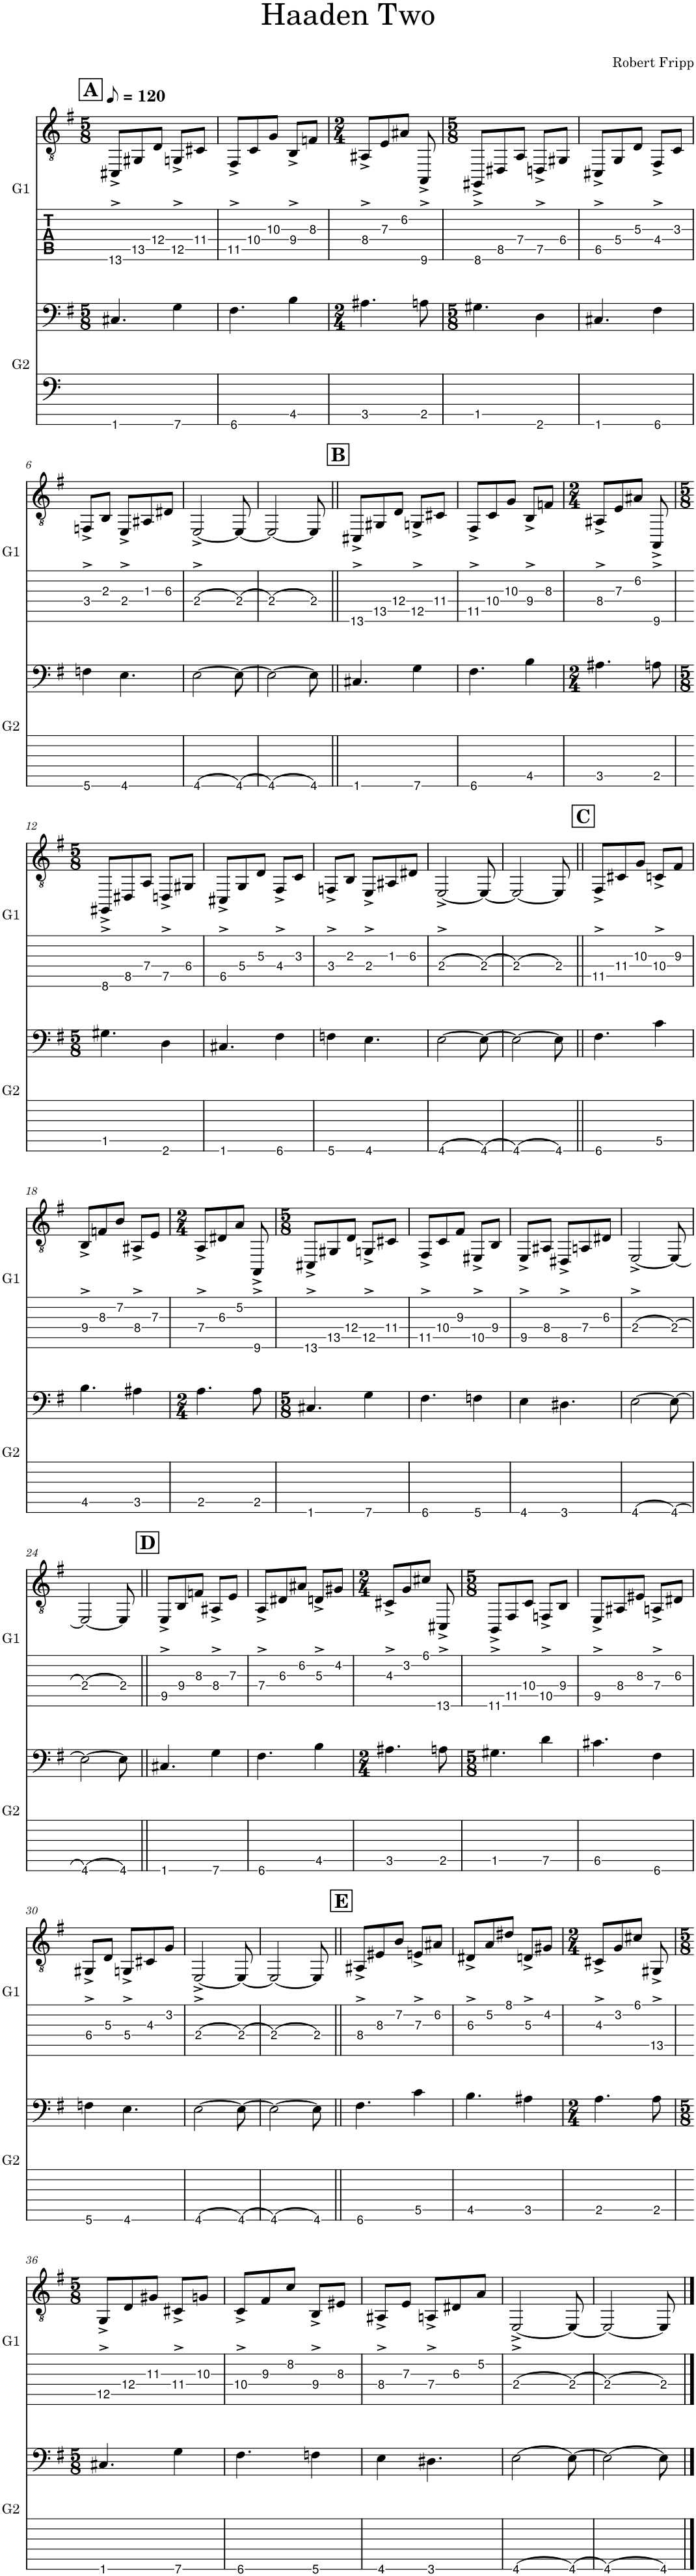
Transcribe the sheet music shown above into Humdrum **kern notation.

**kern	**kern	**kern	**kern
*part2	*part2	*part1	*part1
*staff4	*staff3	*staff2	*staff1
*I"G2	*	*I"G1	*
*I'G2	*	*I'G1	*
*stria6	*	*stria6	*
*clefF4	*clefF4	*	*clefGv2
*Trd7c12	*Trd7c12	*Trd-7c-12	*Trd-7c-12
*k[f#]	*k[f#]	*k[f#]	*k[f#]
*M5/8	*M5/8	*M5/8	*M5/8
*MM60	*MM60	*MM60	*MM60
!!LO:REH:place=s1:a:B:cj:fs=14:t=A
=1	=1	=1	=1
4.C#X	4.C#X/	8CC#^L	8CC#X^/L
.	.	8GG#J	8GG#X/
.	.	8DL	8D/J
4G	4G\	8GG^	8GGn^/L
.	.	8C#J	8C#X/J
=2	=2	=2	=2
4.F#	4.F#\	8FF#^L	8FF#^/L
.	.	8CJ	8C/
.	.	8GL	8G/J
4B	4B\	8BB^	8BB^/L
.	.	8FJ	8Fn/J
=3	=3	=3	=3
*M2/4	*M2/4	*M2/4	*M2/4
4.A#	4.A#X\	8AA#^L	8AA#X^/L
.	.	8EJ	8E/
.	.	8A#L	8A#X/J
8A	8An\	8AAA^J	8AAA^/
=4	=4	=4	=4
*M5/8	*M5/8	*M5/8	*M5/8
4.G#	4.G#X\	8GGG#^L	8GGG#X^/L
.	.	8DD#J	8DD#X/
.	.	8AAL	8AA/J
4D	4D\	8DD^	8DDn^/L
.	.	8GG#J	8GG#X/J
=5	=5	=5	=5
4.C#	4.C#X/	8CC#^L	8CC#X^/L
.	.	8GGJ	8GG/
.	.	8DL	8D/J
4F#	4F#\	8FF#^	8FF#^/L
.	.	8CJ	8C/J
!!LO:LB:g=z
=6	=6	=6	=6
4F	4Fn\	8FF^L	8FFn^/L
.	.	8BBJ	8BB/J
4.E	4.E\	8EE^L	8EE^/L
.	.	8AA#	8AA#X/
.	.	8D#J	8D#X/J
=7	=7	=7	=7
[2E	[2E\	[2EE^	[2EE^/
8E_	8E\_	8EE_	8EE/_
=8	=8	=8	=8
2E_	2E\_	2EE_	2EE/_
8E]	8E\]	8EE]	8EE/]
!!LO:REH:place=s1:a:B:cj:fs=14:t=B
=9||	=9||	=9||	=9||
4.C#X	4.C#X/	8CC#^L	8CC#X^/L
.	.	8GG#J	8GG#X/
.	.	8DL	8D/J
4G	4G\	8GG^	8GGn^/L
.	.	8C#J	8C#X/J
=10	=10	=10	=10
4.F#	4.F#\	8FF#^L	8FF#^/L
.	.	8CJ	8C/
.	.	8GL	8G/J
4B	4B\	8BB^	8BB^/L
.	.	8FJ	8Fn/J
=11	=11	=11	=11
*M2/4	*M2/4	*M2/4	*M2/4
4.A#X	4.A#X\	8AA#X^L	8AA#X^/L
.	.	8EJ	8E/
.	.	8A#XL	8A#X/J
8A	8An\	8AAA^J	8AAA^/
!!LO:LB:g=z
=12	=12	=12	=12
*M5/8	*M5/8	*M5/8	*M5/8
4.G#X	4.G#X\	8GGG#X^L	8GGG#X^/L
.	.	8DD#XJ	8DD#X/
.	.	8AAL	8AA/J
4D	4D\	8DD^	8DDn^/L
.	.	8GG#XJ	8GG#X/J
=13	=13	=13	=13
4.C#X	4.C#X/	8CC#X^L	8CC#X^/L
.	.	8GGJ	8GG/
.	.	8DL	8D/J
4F#	4F#\	8FF#^	8FF#^/L
.	.	8CJ	8C/J
=14	=14	=14	=14
4F	4Fn\	8FFn^L	8FFn^/L
.	.	8BBJ	8BB/J
4.E	4.E\	8EE^L	8EE^/L
.	.	8AA#X	8AA#X/
.	.	8D#XJ	8D#X/J
=15	=15	=15	=15
[2E	[2E\	[2EE^	[2EE^/
8E_	8E\_	8EE_	8EE/_
=16	=16	=16	=16
2E_	2E\_	2EE_	2EE/_
8E]	8E\]	8EE]	8EE/]
!!LO:REH:place=s1:a:B:cj:fs=14:t=C
=17||	=17||	=17||	=17||
4.F#	4.F#\	8FF#^L	8FF#^/L
.	.	8C#J	8C#X/
.	.	8GL	8G/J
4c	4c\	8C^	8Cn^/L
.	.	8F#J	8F#/J
!!LO:LB:g=z
=18	=18	=18	=18
4.B	4.B\	8BB^L	8BB^/L
.	.	8FJ	8Fn/
.	.	8BL	8B/J
4A#	4A#X\	8AA#^	8AA#X^/L
.	.	8EJ	8E/J
=19	=19	=19	=19
*M2/4	*M2/4	*M2/4	*M2/4
4.A	4.A\	8AA^L	8AA^/L
.	.	8D#J	8D#X/
.	.	8AL	8A/J
8A	8A\	8AAA^J	8AAA^/
=20	=20	=20	=20
*M5/8	*M5/8	*M5/8	*M5/8
4.C#	4.C#X/	8CC#^L	8CC#X^/L
.	.	8GG#J	8GG#X/
.	.	8DL	8D/J
4G	4G\	8GG^	8GGn^/L
.	.	8C#J	8C#X/J
=21	=21	=21	=21
4.F#	4.F#\	8FF#^L	8FF#^/L
.	.	8CJ	8C/
.	.	8F#L	8F#/J
4F	4Fn\	8EE#^	8EE#X^/L
.	.	8BBJ	8BB/J
=22	=22	=22	=22
4E	4E\	8EE^L	8EE^/L
.	.	8AA#J	8AA#X/J
4.D#	4.D#X\	8DD#^L	8DD#X^/L
.	.	8AA	8AAn/
.	.	8D#J	8D#X/J
=23	=23	=23	=23
[2E	[2E\	[2EE^	[2EE^/
8E_	8E\_	8EE_	8EE/_
!!LO:LB:g=z
=24	=24	=24	=24
2E_	2E\_	2EE_	2EE/_
8E]	8E\]	8EE]	8EE/]
!!LO:REH:place=s1:a:B:cj:fs=14:t=D
=25||	=25||	=25||	=25||
4.C#X	4.C#X/	8EE^L	8EE^/L
.	.	8BBJ	8BB/
.	.	8FL	8Fn/J
4G	4G\	8AA#^	8AA#X^/L
.	.	8EJ	8E/J
=26	=26	=26	=26
4.F#	4.F#\	8AA^L	8AA^/L
.	.	8D#J	8D#X/
.	.	8A#L	8A#X/J
4B	4B\	8D^	8Dn^/L
.	.	8G#J	8G#X/J
=27	=27	=27	=27
*M2/4	*M2/4	*M2/4	*M2/4
4.A#X	4.A#X\	8C#^L	8C#X^/L
.	.	8GJ	8G/
.	.	8c#L	8c#X/J
8A	8An\	8CC#^J	8CC#X^/
=28	=28	=28	=28
*M5/8	*M5/8	*M5/8	*M5/8
4.G#X	4.G#X\	8BBB^L	8BBB^/L
.	.	8FF#J	8FF#/
.	.	8CL	8C/J
4d	4d\	8FF^	8FFn^/L
.	.	8BBJ	8BB/J
=29	=29	=29	=29
4.c#X	4.c#X\	8EE^L	8EE^/L
.	.	8AA#J	8AA#X/
.	.	8E#L	8E#X/J
4F#	4F#\	8AA^	8AAn^/L
.	.	8D#J	8D#X/J
!!LO:LB:g=z
=30	=30	=30	=30
4F	4Fn\	8GG#^L	8GG#X^/L
.	.	8DJ	8D/J
4.En	4.E\	8GG^L	8GGn^/L
.	.	8C#	8C#X/
.	.	8GJ	8G/J
=31	=31	=31	=31
[2E	[2E\	[2EE^	[2EE^/
8E_	8E\_	8EE_	8EE/_
=32	=32	=32	=32
2E_	2E\_	2EE_	2EE/_
8E]	8E\]	8EE]	8EE/]
!!LO:REH:place=s1:a:B:cj:fs=14:t=E
=33||	=33||	=33||	=33||
4.F#	4.F#\	8AA#^L	8AA#X^/L
.	.	8E#J	8E#X/
.	.	8BL	8B/J
4c	4c\	8E^	8En^/L
.	.	8A#J	8A#X/J
=34	=34	=34	=34
4.B	4.B\	8D#^L	8D#X^/L
.	.	8AJ	8A/
.	.	8d#L	8d#X/J
4A#	4A#X\	8D^	8Dn^/L
.	.	8G#J	8G#X/J
=35	=35	=35	=35
*M2/4	*M2/4	*M2/4	*M2/4
4.A	4.A\	8C#^L	8C#X^/L
.	.	8GJ	8G/
.	.	8c#L	8c#X/J
8A	8A\	8GG#^J	8GG#X^/
!!LO:LB:g=z
=36	=36	=36	=36
*M5/8	*M5/8	*M5/8	*M5/8
4.C#	4.C#X/	8GG^L	8GG^/L
.	.	8DJ	8D/
.	.	8G#L	8G#X/J
4G	4G\	8C#^	8C#X^/L
.	.	8GJ	8Gn/J
=37	=37	=37	=37
4.F#	4.F#\	8C^L	8C^/L
.	.	8F#J	8F#/
.	.	8cL	8c/J
4F	4Fn\	8BB^	8BB^/L
.	.	8E#J	8E#X/J
=38	=38	=38	=38
4E	4E\	8AA#^L	8AA#X^/L
.	.	8EJ	8E/J
4.D#	4.D#X\	8AA^L	8AAn^/L
.	.	8D#	8D#X/
.	.	8AJ	8A/J
=39	=39	=39	=39
[2E	[2E\	[2EE^	[2EE^/
8E_	8E\_	8EE_	8EE/_
=40	=40	=40	=40
2E_	2E\_	2EE_	2EE/_
8E]	8E\]	8EE]	8EE/]
==	==	==	==
*-	*-	*-	*-
